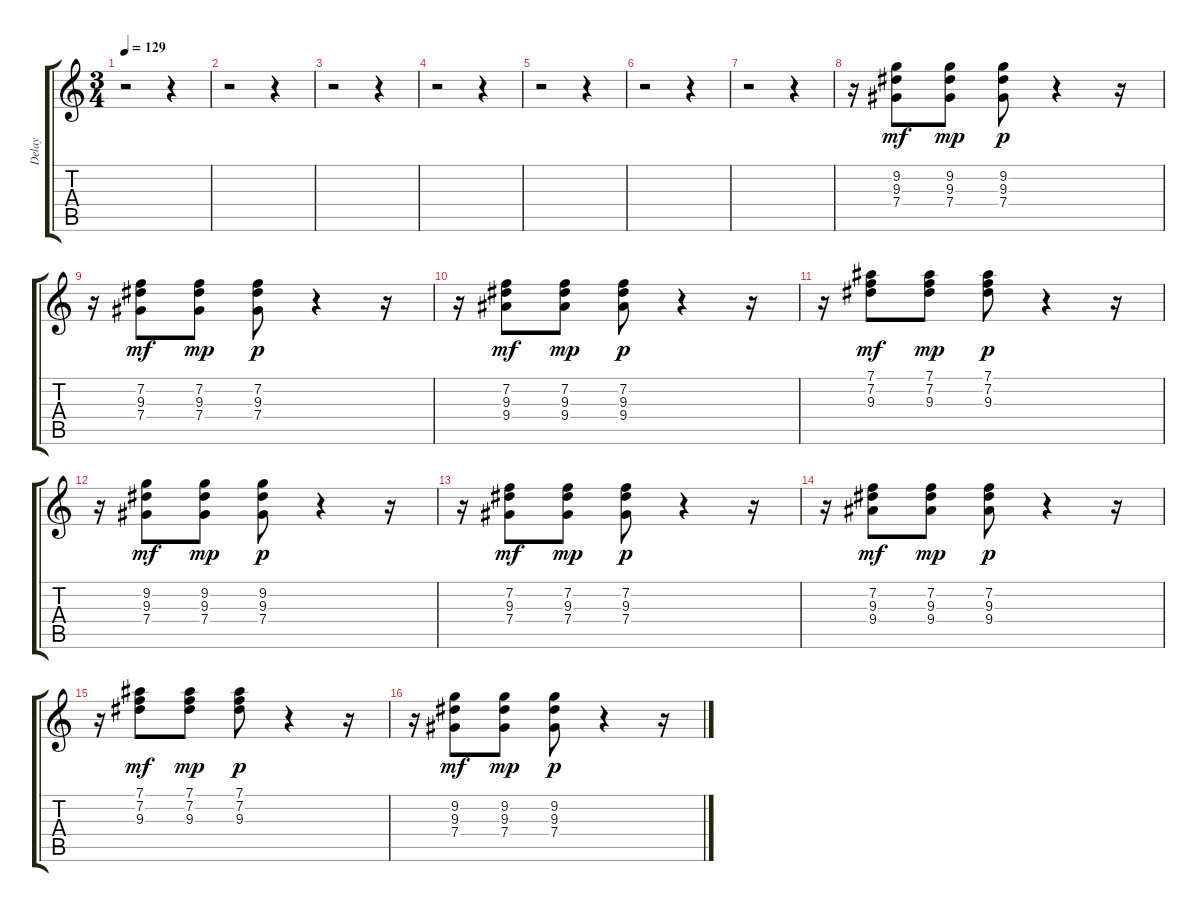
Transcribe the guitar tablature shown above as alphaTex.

\track ("Delay " "Delay ") {instrument electricguitarclean}
\staff {score tabs}
\tuning (Eb4 Bb3 Gb3 Db3 Ab2 Eb2) {hide}
\ts (3 4)
\tempo 129
\clef g2
\ks c
r.2{dy p} r.4 |
r.2 r.4 |
r.2 r.4 |
r.2 r.4 |
r.2 r.4 |
r.2 r.4 |
r.2 r.4 |
r.16 (9.2 9.3 7.4).8{dy mf} (9.2 9.3 7.4).8{dy mp} (9.2 9.3 7.4).8{dy p} r.4 r.16 |
r.16 (7.2 9.3 7.4).8{dy mf} (7.2 9.3 7.4).8{dy mp} (7.2 9.3 7.4).8{dy p} r.4 r.16 |
r.16 (7.2 9.3 9.4).8{dy mf} (7.2 9.3 9.4).8{dy mp} (7.2 9.3 9.4).8{dy p} r.4 r.16 |
r.16 (7.1 7.2 9.3).8{dy mf} (7.1 7.2 9.3).8{dy mp} (7.1 7.2 9.3).8{dy p} r.4 r.16 |
r.16 (9.2 9.3 7.4).8{dy mf} (9.2 9.3 7.4).8{dy mp} (9.2 9.3 7.4).8{dy p} r.4 r.16 |
r.16 (7.2 9.3 7.4).8{dy mf} (7.2 9.3 7.4).8{dy mp} (7.2 9.3 7.4).8{dy p} r.4 r.16 |
r.16 (7.2 9.3 9.4).8{dy mf} (7.2 9.3 9.4).8{dy mp} (7.2 9.3 9.4).8{dy p} r.4 r.16 |
r.16 (7.1 7.2 9.3).8{dy mf} (7.1 7.2 9.3).8{dy mp} (7.1 7.2 9.3).8{dy p} r.4 r.16 |
r.16 (9.2 9.3 7.4).8{dy mf} (9.2 9.3 7.4).8{dy mp} (9.2 9.3 7.4).8{dy p} r.4 r.16
